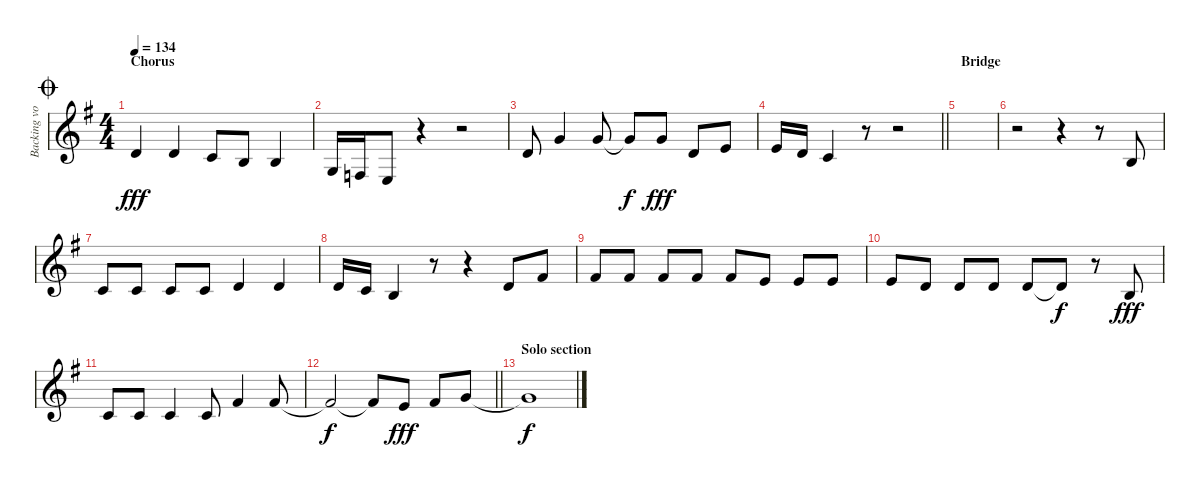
\track ("Backing vocals" "Backing vo") {instrument lead3calliope}
\staff {score}
\tuning (E4 B3 G3 D3 A2 E2) {hide}
\ts (4 4)
\section ("" "Chorus")
\jump coda
\tempo 134
\clef g2
\ks g
3.2.4{dy fff} 3.2.4 1.2.8 0.2.8 0.2.4 |
0.3.16 3.4.16 2.4.8 r.4 r.2 |
3.2.8 3.1.4 3.1.8 3.1{t}.8{dy f} 3.1.8{dy fff} 3.2.8 5.2.8 |
\barLineRight lightlight
5.2.16 3.2.16 1.2.4 r.8 r.2 |
\section ("" "Bridge")
|
r.2 r.4 r.8 0.2.8 |
1.2.8 1.2.8 1.2.8 1.2.8 3.2.4 3.2.4 |
3.2.16 1.2.16 0.2.4 r.8 r.4 3.2.8 2.1.8 |
2.1.8 2.1.8 2.1.8 2.1.8 2.1.8 0.1.8 0.1.8 0.1.8 |
0.1.8 3.2.8 3.2.8 3.2.8 3.2.8 3.2{t}.8{dy f} r.8 0.2.8{dy fff} |
1.2.8 1.2.8 1.2.4 1.2.8 2.1.4 2.1.8 |
\barLineRight lightlight
2.1{t}.2{dy f} 2.1{t}.8 0.1.8{dy fff} 2.1.8 3.1.8 |
\section ("" "Solo section")
3.1{t}.1{dy f}
